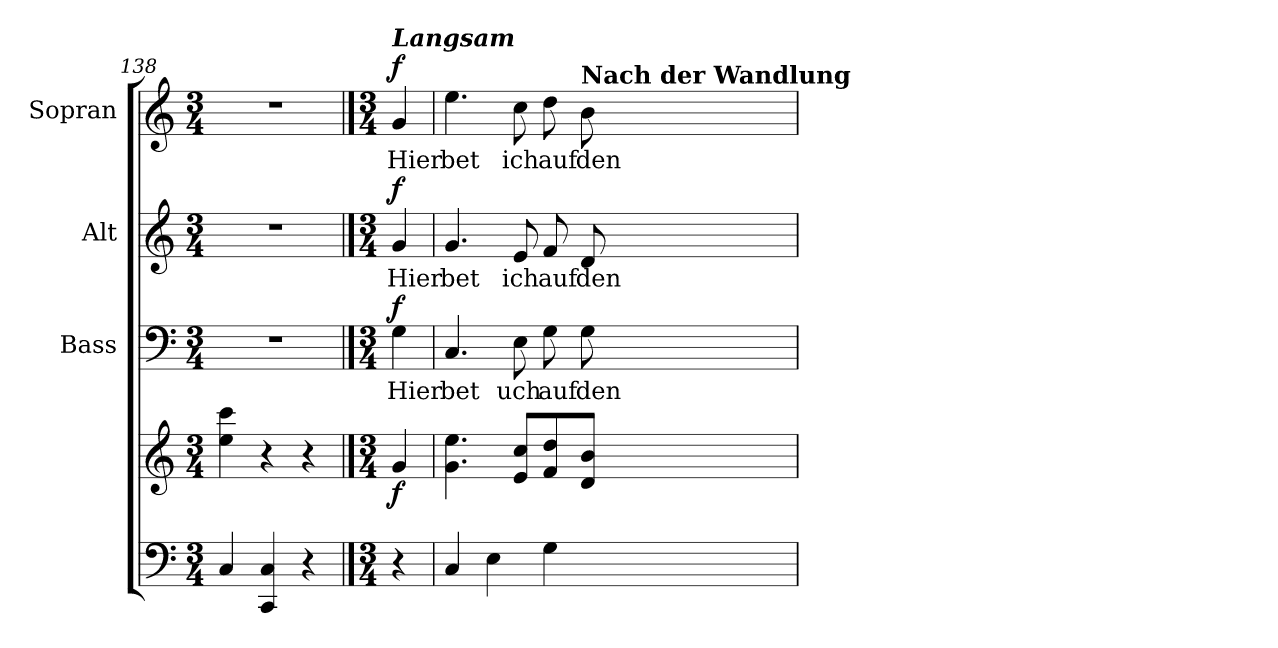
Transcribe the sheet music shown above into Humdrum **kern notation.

**kern	**kern	**dynam	**kern	**text	**dynam	**kern	**text	**dynam	**kern	**text	**dynam
*part4	*part4	*part4	*part3	*part3	*part3	*part2	*part2	*part2	*part1	*part1	*part1
*staff5	*staff4	*staff4/5	*staff3	*staff3	*staff3	*staff2	*staff2	*staff2	*staff1	*staff1	*staff1
*	*	*	*I"Bass	*	*	*I"Alt	*	*	*I"Sopran	*	*
*	*	*	*I'B.	*	*	*I'A.	*	*	*I'S.	*	*
*clefF4	*clefG2	*	*clefF4	*	*	*clefG2	*	*	*clefG2	*	*
*k[]	*k[]	*	*k[]	*	*	*k[]	*	*	*k[]	*	*
*C:	*C:	*	*C:	*	*	*C:	*	*	*C:	*	*
*M3/4	*M3/4	*	*M3/4	*	*	*M3/4	*	*	*M3/4	*	*
=138	=138	=138	=138	=138	=138	=138	=138	=138	=138	=138	=138
4C/	4ee\ 4ccc\	.	2.r	.	.	2.r	.	.	2.r	.	.
4CC/ 4C/	4r	.	.	.	.	.	.	.	.	.	.
4r	4r	.	.	.	.	.	.	.	.	.	.
!!LO:PB:g=z
==139	==139	==139	==139	==139	==139	==139	==139	==139	==139	==139	==139
*M3/4	*M3/4	*	*M3/4	*	*	*M3/4	*	*	*M3/4	*	*
!	!	!	!	!	!	!	!	!	!LO:TX:a:Bi:t=Langsam	!	!
!	!	!LO:DY:b	!	!LO:LY:b	!LO:DY:a	!	!LO:LY:b	!LO:DY:a	!	!LO:LY:b	!LO:DY:a
4r	4g/	f	4G\	Hier	f	4g/	Hier	f	4g/	Hier	f
=140	=140	=140	=140	=140	=140	=140	=140	=140	=140	=140	=140
!	!	!	!	!LO:LY:b	!	!	!LO:LY:b	!	!	!LO:LY:b	!
4C/	4.g\ 4.ee\	.	4.C/	bet	.	4.g/	bet	.	4.ee\	bet	.
4E\	.	.	.	.	.	.	.	.	.	.	.
!	!	!	!	!LO:LY:b	!	!	!LO:LY:b	!	!	!LO:LY:b	!
.	8e/ 8cc/L	.	8E\	uch	.	8e/	ich	.	8cc\	ich	.
!	!	!	!	!LO:LY:b	!	!	!LO:LY:b	!	!	!LO:LY:b	!
4G\	8f/ 8dd/	.	8G\	auf	.	8f/	auf	.	8dd\	auf	.
!	!	!	!	!	!	!	!	!	!LO:TX:a:B:t=Nach der Wandlung	!	!
!	!	!	!	!LO:LY:b	!	!	!LO:LY:b	!	!	!LO:LY:b	!
.	8d/ 8b/J	.	8G\	den	.	8d/	den	.	8b\	den	.
=	=	=	=	=	=	=	=	=	=	=	=
*-	*-	*-	*-	*-	*-	*-	*-	*-	*-	*-	*-
